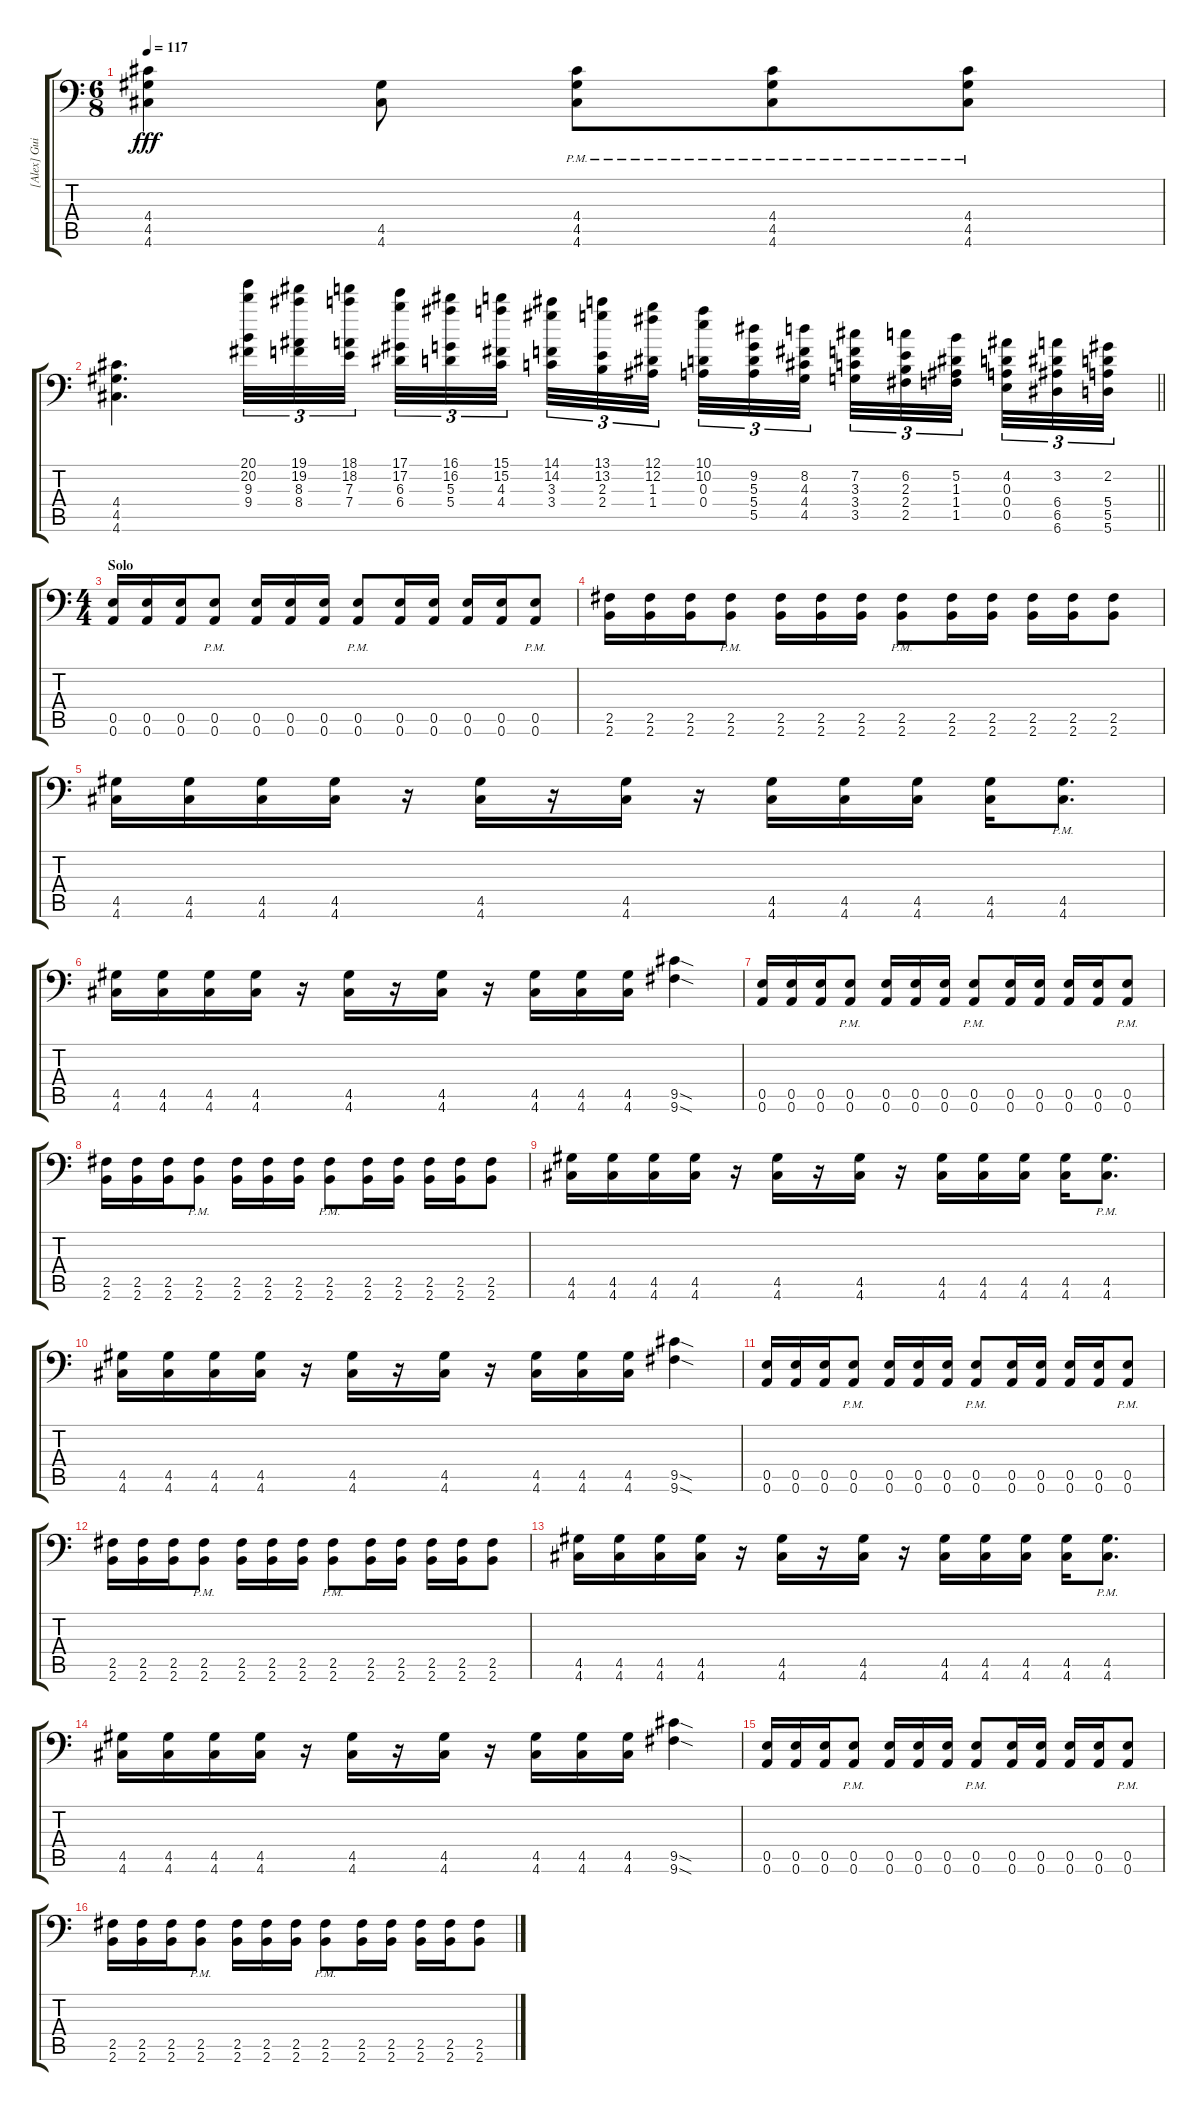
\track ("[Alex] Guitar #2" "[Alex] Gui") {instrument overdrivenguitar}
\staff {score tabs}
\tuning (B3 Gb3 D3 A2 E2 A1) {hide}
\ts (6 8)
\tempo 117
\clef f4
\ks c
(4.4 4.5 4.6).4{dy fff} (4.5 4.6).8 (4.4{pm} 4.5{pm} 4.6{pm}).8 (4.4{pm} 4.5{pm} 4.6{pm}).8 (4.4{pm} 4.5{pm} 4.6{pm}).8 |
\barLineRight lightlight
(4.4 4.5 4.6).4{d} (20.1 20.2 9.3 9.4).32{tu (3 2) instrument guitarfretnoise} (19.1 19.2 8.3 8.4).32{tu (3 2)} (18.1 18.2 7.3 7.4).32{tu (3 2) beam splitsecondary} (17.1 17.2 6.3 6.4).32{tu (3 2)} (16.1 16.2 5.3 5.4).32{tu (3 2)} (15.1 15.2 4.3 4.4).32{tu (3 2) beam splitsecondary} (14.1 14.2 3.3 3.4).32{tu (3 2)} (13.1 13.2 2.3 2.4).32{tu (3 2)} (12.1 12.2 1.3 1.4).32{tu (3 2) beam splitsecondary} (10.1 10.2 0.3 0.4).32{tu (3 2)} (9.2 5.3 5.4 5.5).32{tu (3 2)} (8.2 4.3 4.4 4.5).32{tu (3 2) beam splitsecondary} (7.2 3.3 3.4 3.5).32{tu (3 2)} (6.2 2.3 2.4 2.5).32{tu (3 2)} (5.2 1.3 1.4 1.5).32{tu (3 2) beam splitsecondary} (4.2 0.3 0.4 0.5).32{tu (3 2)} (3.2 6.4 6.5 6.6).32{tu (3 2)} (2.2 5.4 5.5 5.6).32{tu (3 2)} |
\ts (4 4)
\section ("" "Solo")
(0.5 0.6).16{instrument overdrivenguitar} (0.5 0.6).16 (0.5 0.6).16 (0.5{pm} 0.6{pm}).8 (0.5 0.6).16 (0.5 0.6).16 (0.5 0.6).16 (0.5{pm} 0.6{pm}).8 (0.5 0.6).16 (0.5 0.6).16 (0.5 0.6).16 (0.5 0.6).16 (0.5{pm} 0.6{pm}).8 |
(2.5 2.6).16 (2.5 2.6).16 (2.5 2.6).16 (2.5{pm} 2.6{pm}).8 (2.5 2.6).16 (2.5 2.6).16 (2.5 2.6).16 (2.5{pm} 2.6{pm}).8 (2.5 2.6).16 (2.5 2.6).16 (2.5 2.6).16 (2.5 2.6).16 (2.5 2.6).8 |
(4.5 4.6).16 (4.5 4.6).16 (4.5 4.6).16 (4.5 4.6).16 r.16 (4.5 4.6).16 r.16 (4.5 4.6).16 r.16 (4.5 4.6).16 (4.5 4.6).16 (4.5 4.6).16 (4.5 4.6).16 (4.5{pm} 4.6{pm}).8{d} |
(4.5 4.6).16 (4.5 4.6).16 (4.5 4.6).16 (4.5 4.6).16 r.16 (4.5 4.6).16 r.16 (4.5 4.6).16 r.16 (4.5 4.6).16 (4.5 4.6).16 (4.5 4.6).16 (9.5{sod} 9.6{sod}).4 |
(0.5 0.6).16 (0.5 0.6).16 (0.5 0.6).16 (0.5{pm} 0.6{pm}).8 (0.5 0.6).16 (0.5 0.6).16 (0.5 0.6).16 (0.5{pm} 0.6{pm}).8 (0.5 0.6).16 (0.5 0.6).16 (0.5 0.6).16 (0.5 0.6).16 (0.5{pm} 0.6{pm}).8 |
(2.5 2.6).16 (2.5 2.6).16 (2.5 2.6).16 (2.5{pm} 2.6{pm}).8 (2.5 2.6).16 (2.5 2.6).16 (2.5 2.6).16 (2.5{pm} 2.6{pm}).8 (2.5 2.6).16 (2.5 2.6).16 (2.5 2.6).16 (2.5 2.6).16 (2.5 2.6).8 |
(4.5 4.6).16 (4.5 4.6).16 (4.5 4.6).16 (4.5 4.6).16 r.16 (4.5 4.6).16 r.16 (4.5 4.6).16 r.16 (4.5 4.6).16 (4.5 4.6).16 (4.5 4.6).16 (4.5 4.6).16 (4.5{pm} 4.6{pm}).8{d} |
(4.5 4.6).16 (4.5 4.6).16 (4.5 4.6).16 (4.5 4.6).16 r.16 (4.5 4.6).16 r.16 (4.5 4.6).16 r.16 (4.5 4.6).16 (4.5 4.6).16 (4.5 4.6).16 (9.5{sod} 9.6{sod}).4 |
(0.5 0.6).16 (0.5 0.6).16 (0.5 0.6).16 (0.5{pm} 0.6{pm}).8 (0.5 0.6).16 (0.5 0.6).16 (0.5 0.6).16 (0.5{pm} 0.6{pm}).8 (0.5 0.6).16 (0.5 0.6).16 (0.5 0.6).16 (0.5 0.6).16 (0.5{pm} 0.6{pm}).8 |
(2.5 2.6).16 (2.5 2.6).16 (2.5 2.6).16 (2.5{pm} 2.6{pm}).8 (2.5 2.6).16 (2.5 2.6).16 (2.5 2.6).16 (2.5{pm} 2.6{pm}).8 (2.5 2.6).16 (2.5 2.6).16 (2.5 2.6).16 (2.5 2.6).16 (2.5 2.6).8 |
(4.5 4.6).16 (4.5 4.6).16 (4.5 4.6).16 (4.5 4.6).16 r.16 (4.5 4.6).16 r.16 (4.5 4.6).16 r.16 (4.5 4.6).16 (4.5 4.6).16 (4.5 4.6).16 (4.5 4.6).16 (4.5{pm} 4.6{pm}).8{d} |
(4.5 4.6).16 (4.5 4.6).16 (4.5 4.6).16 (4.5 4.6).16 r.16 (4.5 4.6).16 r.16 (4.5 4.6).16 r.16 (4.5 4.6).16 (4.5 4.6).16 (4.5 4.6).16 (9.5{sod} 9.6{sod}).4 |
(0.5 0.6).16 (0.5 0.6).16 (0.5 0.6).16 (0.5{pm} 0.6{pm}).8 (0.5 0.6).16 (0.5 0.6).16 (0.5 0.6).16 (0.5{pm} 0.6{pm}).8 (0.5 0.6).16 (0.5 0.6).16 (0.5 0.6).16 (0.5 0.6).16 (0.5{pm} 0.6{pm}).8 |
(2.5 2.6).16 (2.5 2.6).16 (2.5 2.6).16 (2.5{pm} 2.6{pm}).8 (2.5 2.6).16 (2.5 2.6).16 (2.5 2.6).16 (2.5{pm} 2.6{pm}).8 (2.5 2.6).16 (2.5 2.6).16 (2.5 2.6).16 (2.5 2.6).16 (2.5 2.6).8
